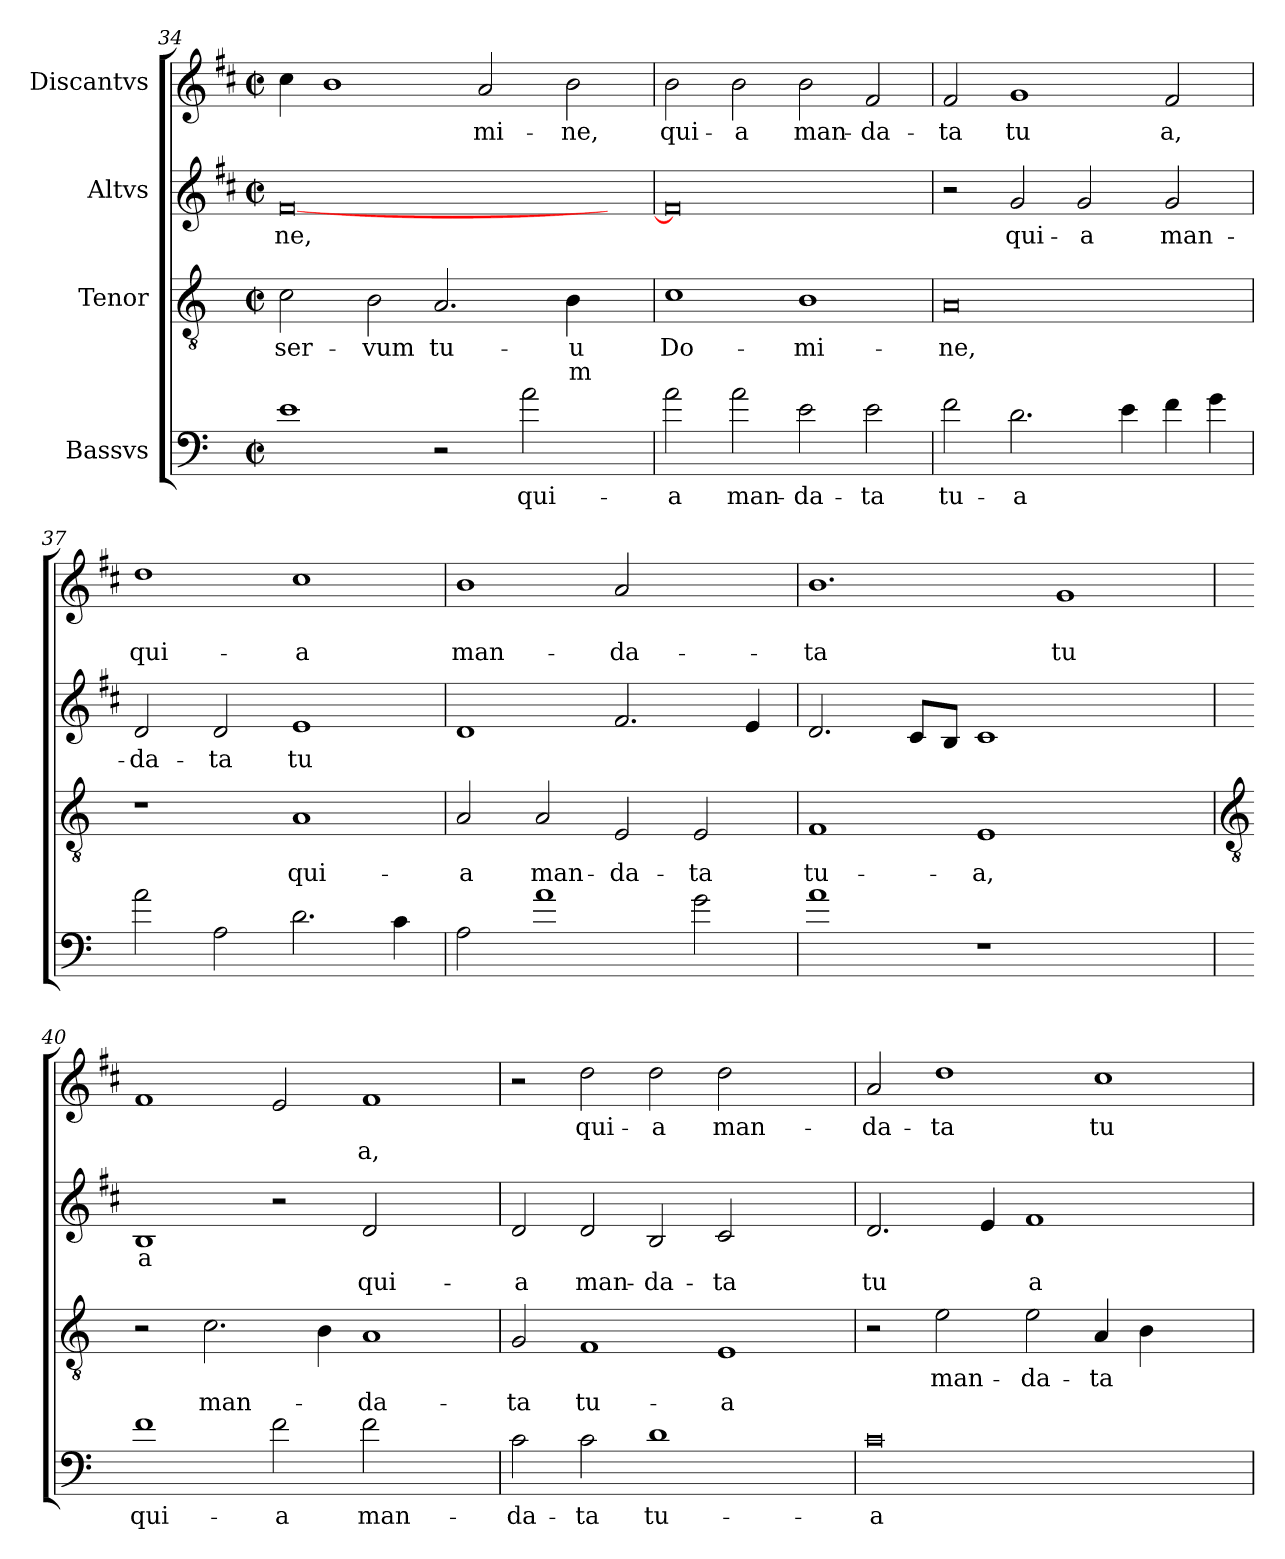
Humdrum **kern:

**kern	**text	**kern	**text	**text	**kern	**text	**text	**kern	**text	**text
*part4	*part4	*part3	*part3	*part3	*part2	*part2	*part2	*part1	*part1	*part1
*staff4	*staff4	*staff3	*staff3	*staff3	*staff2	*staff2	*staff2	*staff1	*staff1	*staff1
*I"Bassvs	*	*I"Tenor	*	*	*I"Altvs	*	*	*I"Discantvs	*	*
!!LO:LB:g=z
*clefF4	*	*clefGv2	*	*	*clefG2	*	*	*clefG2	*	*
*ITrd8c14	*	*	*	*	*ITrd1c2	*	*	*ITrd1c2	*	*
*k[]	*	*k[]	*	*	*k[]	*	*	*k[]	*	*
*C:	*	*C:	*	*	*C:	*	*	*C:	*	*
*M4/2	*	*M4/2	*	*	*M4/2	*	*	*M4/2	*	*
*met(c|)	*	*met(c|)	*	*	*met(c|)	*	*	*met(c|)	*	*
=34	=34	=34	=34	=34	=34	=34	=34	=34	=34	=34
!	!	!	!LO:LY:b	!	!	!LO:LY:b	!	!	!	!
1E	.	2c	ser-	.	[0e	-ne,	.	4b	.	.
.	.	.	.	.	.	.	.	1a	.	.
!	!	!	!LO:LY:b	!	!	!	!	!	!	!
.	.	2B	-vum	.	.	.	.	.	.	.
!	!	!	!LO:LY:b	!	!	!	!	!	!	!
2r	.	2.A	tu-	.	.	.	.	.	.	.
!	!	!	!	!	!	!	!	!	!LO:LY:b	!
.	.	.	.	.	.	.	.	2g	mi-	.
!	!LO:LY:b	!	!	!	!	!	!	!	!	!
2A	qui-	.	.	.	.	.	.	.	.	.
!	!	!	!LO:LY:b	!LO:LY:b	!	!	!	!	!LO:LY:b	!
.	.	4B	-u	m	.	.	.	2a	-ne,	.
4ryy	.	4ryy	.	.	4ryy	.	.	.	.	.
=35	=35	=35	=35	=35	=35	=35	=35	=35	=35	=35
!	!LO:LY:b	!	!LO:LY:b	!	!	!	!	!	!LO:LY:b	!
2A	-a	1c	Do-	.	0e]	.	.	2a	qui-	.
!	!LO:LY:b	!	!	!	!	!	!	!	!LO:LY:b	!
2A	man-	.	.	.	.	.	.	2a	-a	.
!	!LO:LY:b	!	!LO:LY:b	!	!	!	!	!	!LO:LY:b	!
2E	-da-	1B	-mi-	.	.	.	.	2a	man-	.
!	!LO:LY:b	!	!	!	!	!	!	!	!LO:LY:b	!
2E	-ta	.	.	.	.	.	.	2e	-da-	.
=36	=36	=36	=36	=36	=36	=36	=36	=36	=36	=36
!	!LO:LY:b	!	!LO:LY:b	!	!	!	!	!	!LO:LY:b	!
2F	tu-	0A	-ne,	.	2r	.	.	2e	-ta	.
!	!LO:LY:b	!	!	!	!	!LO:LY:b	!	!	!LO:LY:b	!
2.D	-a	.	.	.	2f	qui-	.	1f	tu	.
!	!	!	!	!	!	!LO:LY:b	!	!	!	!
.	.	.	.	.	2f	-a	.	.	.	.
4E	.	.	.	.	.	.	.	.	.	.
!	!	!	!	!	!	!LO:LY:b	!	!	!LO:LY:b	!
4F	.	.	.	.	2f	man-	.	2e	a,	.
4G	.	.	.	.	.	.	.	.	.	.
=37	=37	=37	=37	=37	=37	=37	=37	=37	=37	=37
!	!	!	!	!	!	!LO:LY:b	!	!	!	!LO:LY:b
2A	.	1r	.	.	2c	-da-	.	1cc	.	qui-
!	!	!	!	!	!	!LO:LY:b	!	!	!	!
2AA	.	.	.	.	2c	-ta	.	.	.	.
!	!	!	!LO:LY:b	!	!	!LO:LY:b	!	!	!	!LO:LY:b
2.D	.	1A	qui-	.	1d	tu	.	1b	.	-a
4C	.	.	.	.	.	.	.	.	.	.
=38	=38	=38	=38	=38	=38	=38	=38	=38	=38	=38
!	!	!	!LO:LY:b	!	!	!	!	!	!	!LO:LY:b
2AA	.	2A	-a	.	1c	.	.	1a	.	man-
!	!	!	!LO:LY:b	!	!	!	!	!	!	!
1A	.	2A	man-	.	.	.	.	.	.	.
!	!	!	!LO:LY:b	!	!	!	!	!	!	!LO:LY:b
.	.	2E	-da-	.	2.e	.	.	2g	.	-da-
!	!	!	!LO:LY:b	!	!	!	!	!	!	!
2G	.	2E	-ta	.	.	.	.	2ryy	.	.
.	.	.	.	.	4d	.	.	.	.	.
!!LO:LB:g=z
=39	=39	=39	=39	=39	=39	=39	=39	=39	=39	=39
!	!	!	!LO:LY:b	!	!	!	!	!	!	!LO:LY:b
1A	.	1F	tu-	.	2.c	.	.	1.a	.	-ta
.	.	.	.	.	8BL	.	.	.	.	.
.	.	.	.	.	8AJ	.	.	.	.	.
!	!	!	!LO:LY:b	!	!	!	!	!	!	!
1r	.	1E	-a,	.	1B	.	.	.	.	.
!	!	!	!	!	!	!	!	!	!	!LO:LY:b
.	.	.	.	.	.	.	.	1f	.	tu
2ryy	.	2ryy	.	.	2ryy	.	.	.	.	.
!!LO:LB:g=z
=40	=40	=40	=40	=40	=40	=40	=40	=40	=40	=40
*	*	*clefGv2	*	*	*	*	*	*	*	*
!	!LO:LY:b	!	!	!	!	!LO:LY:b	!	!	!	!
1F	qui-	2r	.	.	1A	a	.	1e	.	.
!	!	!	!	!LO:LY:b	!	!	!	!	!	!
.	.	2.c	.	man-	.	.	.	.	.	.
!	!LO:LY:b	!	!	!	!	!	!	!	!	!
2F	-a	.	.	.	2r	.	.	2d	.	.
.	.	4B	.	.	.	.	.	.	.	.
!	!LO:LY:b	!	!	!LO:LY:b	!	!	!LO:LY:b	!	!	!LO:LY:b
2F	man-	1A	.	-da-	2c	.	qui-	1e	.	a,
2ryy	.	.	.	.	2ryy	.	.	.	.	.
=41	=41	=41	=41	=41	=41	=41	=41	=41	=41	=41
!	!LO:LY:b	!	!	!LO:LY:b	!	!	!LO:LY:b	!	!	!
2C	-da-	2G	.	-ta	2c	.	-a	2r	.	.
!	!LO:LY:b	!	!	!LO:LY:b	!	!	!LO:LY:b	!	!LO:LY:b	!
2C	-ta	1F	.	tu-	2c	.	man-	2cc	qui-	.
!	!LO:LY:b	!	!	!	!	!	!LO:LY:b	!	!LO:LY:b	!
1D	tu-	.	.	.	2A	.	-da-	2cc	-a	.
!	!	!	!	!LO:LY:b	!	!	!LO:LY:b	!	!LO:LY:b	!
.	.	1E	.	-a	2B	.	-ta	2cc	man-	.
2ryy	.	.	.	.	2ryy	.	.	2ryy	.	.
=42	=42	=42	=42	=42	=42	=42	=42	=42	=42	=42
!	!LO:LY:b	!	!	!	!	!	!LO:LY:b	!	!LO:LY:b	!
0C	-a	2r	.	.	2.c	.	tu	2g	-da-	.
!	!	!	!LO:LY:b	!	!	!	!	!	!LO:LY:b	!
.	.	2e	man-	.	.	.	.	1cc	-ta	.
.	.	.	.	.	4d	.	.	.	.	.
!	!	!	!LO:LY:b	!	!	!	!LO:LY:b	!	!	!
.	.	2e	-da-	.	1e	.	a	.	.	.
!	!	!	!LO:LY:b	!	!	!	!	!	!LO:LY:b	!
.	.	4A	-ta	.	.	.	.	1b	tu	.
.	.	4B	.	.	.	.	.	.	.	.
2ryy	.	2ryy	.	.	2ryy	.	.	.	.	.
=	=	=	=	=	=	=	=	=	=	=
*-	*-	*-	*-	*-	*-	*-	*-	*-	*-	*-
